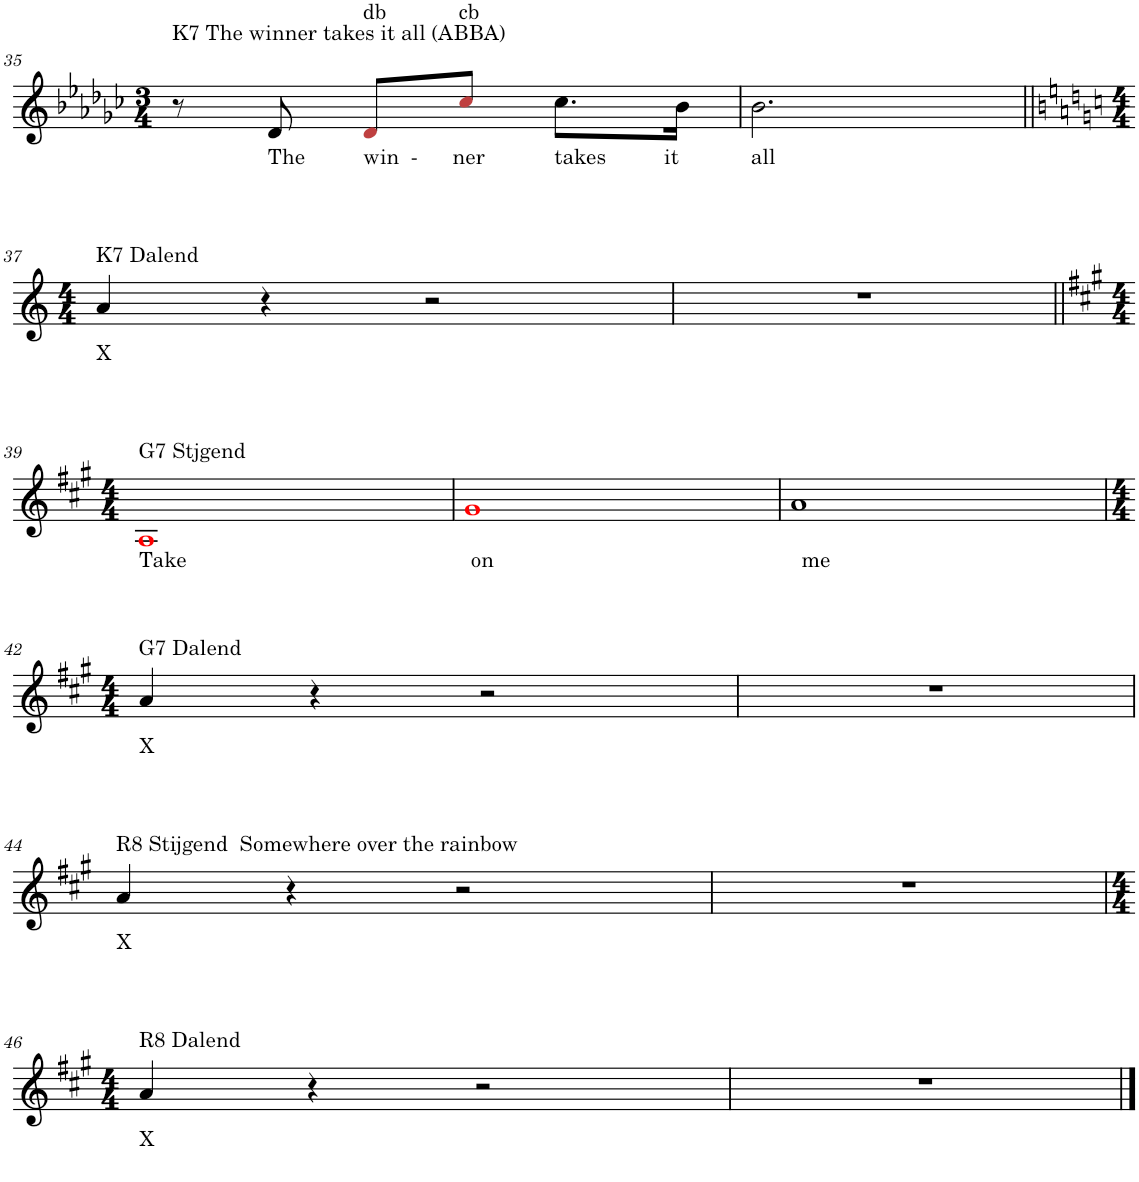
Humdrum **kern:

**kern
*part1
*staff1
*I"Piano
*I'Pno.
!!LO:PB:g=z
*clefG2
*k[b-e-a-d-g-c-]
*M3/4
=35
!LO:TX:a:t=K7 The winner takes it all (ABBA)
8r
!LO:TX:b:t=The
8d-/
!LO:TX:b:t=win  -      ner
!LO:TX:a:t=db
8d-i/L
!LO:TX:a:t=cb
8cc-i/J
!LO:TX:b:t=takes          it
8.cc-\L
16b-\Jk
=36
!LO:TX:b:t=all
2.b-\
!!LO:LB:g=z
=37||
*k[]
*M4/4
!LO:TX:a:t=K7 Dalend
!LO:TX:b:t=X
4a/
4r
2r
=38
1r
!!LO:LB:g=z
=39||
*k[f#c#g#]
*M4/4
!LO:TX:a:t=G7 Stjgend
!LO:TX:b:t=Take                                                 on                                                     me
1Aj
=40
1g#j
=41
1a
!!LO:LB:g=z
=42
*M4/4
!LO:TX:a:t=G7 Dalend
!LO:TX:b:t=X
4a/
4r
2r
=43
1r
!!LO:LB:g=z
=44
!LO:TX:a:t=R8 Stijgend  Somewhere over the rainbow
!LO:TX:b:t=X
4a/
4r
2r
=45
1r
!!LO:LB:g=z
=46
*M4/4
!LO:TX:a:t=R8 Dalend
!LO:TX:b:t=X
4a/
4r
2r
=47
1r
==
*-
